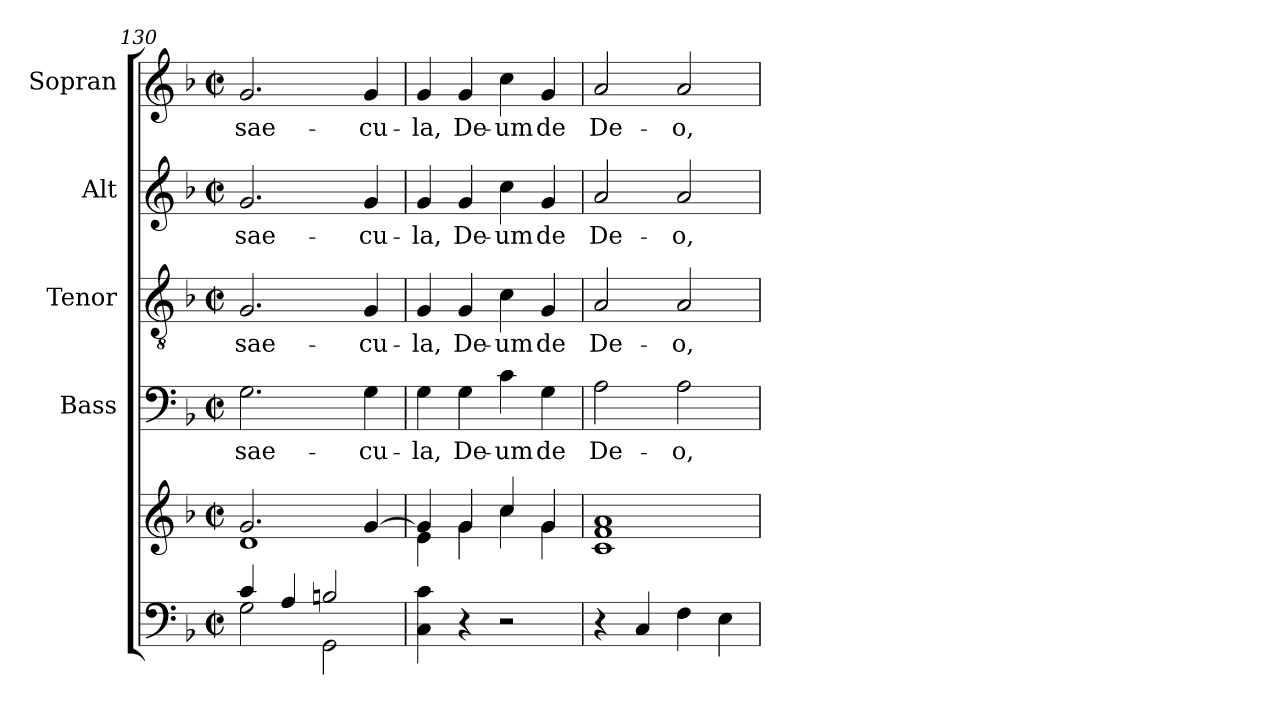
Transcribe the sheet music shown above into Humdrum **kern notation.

**kern	**kern	**kern	**text	**kern	**text	**kern	**text	**kern	**text
*part5	*part5	*part4	*part4	*part3	*part3	*part2	*part2	*part1	*part1
*staff6	*staff5	*staff4	*staff4	*staff3	*staff3	*staff2	*staff2	*staff1	*staff1
*	*	*I"Bass	*	*I"Tenor	*	*I"Alt	*	*I"Sopran	*
*	*	*I'B.	*	*I'T.	*	*I'A.	*	*I'S.	*
*clefF4	*clefG2	*clefF4	*	*clefGv2	*	*clefG2	*	*clefG2	*
*k[b-]	*k[b-]	*k[b-]	*	*k[b-]	*	*k[b-]	*	*k[b-]	*
*F:	*F:	*F:	*	*F:	*	*F:	*	*F:	*
*M2/2	*M2/2	*M2/2	*	*M2/2	*	*M2/2	*	*M2/2	*
*met(c|)	*met(c|)	*met(c|)	*	*met(c|)	*	*met(c|)	*	*met(c|)	*
=130	=130	=130	=130	=130	=130	=130	=130	=130	=130
*^	*^	*	*	*	*	*	*	*	*
!	!	!	!	!	!LO:LY:b	!	!LO:LY:b	!	!LO:LY:b	!	!LO:LY:b
4c/	2G\	2.g/	1d	2.G\	sae-	2.G/	sae-	2.g/	sae-	2.g/	sae-
4A/	.	.	.	.	.	.	.	.	.	.	.
2Bn/	2GG\	.	.	.	.	.	.	.	.	.	.
!	!	!	!	!	!LO:LY:b	!	!LO:LY:b	!	!LO:LY:b	!	!LO:LY:b
.	.	[>4g/	.	4G\	-cu-	4G/	-cu-	4g/	-cu-	4g/	-cu-
*v	*v	*	*	*	*	*	*	*	*	*	*
=131	=131	=131	=131	=131	=131	=131	=131	=131	=131	=131
!	!	!	!	!LO:LY:b	!	!LO:LY:b	!	!LO:LY:b	!	!LO:LY:b
4C\ 4c\	4g/]	4e\	4G\	-la,	4G/	-la,	4g/	-la,	4g/	-la,
!	!	!	!	!LO:LY:b	!	!LO:LY:b	!	!LO:LY:b	!	!LO:LY:b
4r	4g/	4g\	4G\	De-	4G/	De-	4g/	De-	4g/	De-
!	!	!	!	!LO:LY:b	!	!LO:LY:b	!	!LO:LY:b	!	!LO:LY:b
2r	4cc/	4cc\	4c\	-um	4c\	-um	4cc\	-um	4cc\	-um
!	!	!	!	!LO:LY:b	!	!LO:LY:b	!	!LO:LY:b	!	!LO:LY:b
.	4g/	4g\	4G\	de	4G/	de	4g/	de	4g/	de
=132	=132	=132	=132	=132	=132	=132	=132	=132	=132	=132
!	!	!	!	!LO:LY:b	!	!LO:LY:b	!	!LO:LY:b	!	!LO:LY:b
4r	1f 1a	1c	2A\	De-	2A/	De-	2a/	De-	2a/	De-
4C/	.	.	.	.	.	.	.	.	.	.
!	!	!	!	!LO:LY:b	!	!LO:LY:b	!	!LO:LY:b	!	!LO:LY:b
4F\	.	.	2A\	-o,	2A/	-o,	2a/	-o,	2a/	-o,
4E\	.	.	.	.	.	.	.	.	.	.
*	*v	*v	*	*	*	*	*	*	*	*
=	=	=	=	=	=	=	=	=	=
*-	*-	*-	*-	*-	*-	*-	*-	*-	*-
